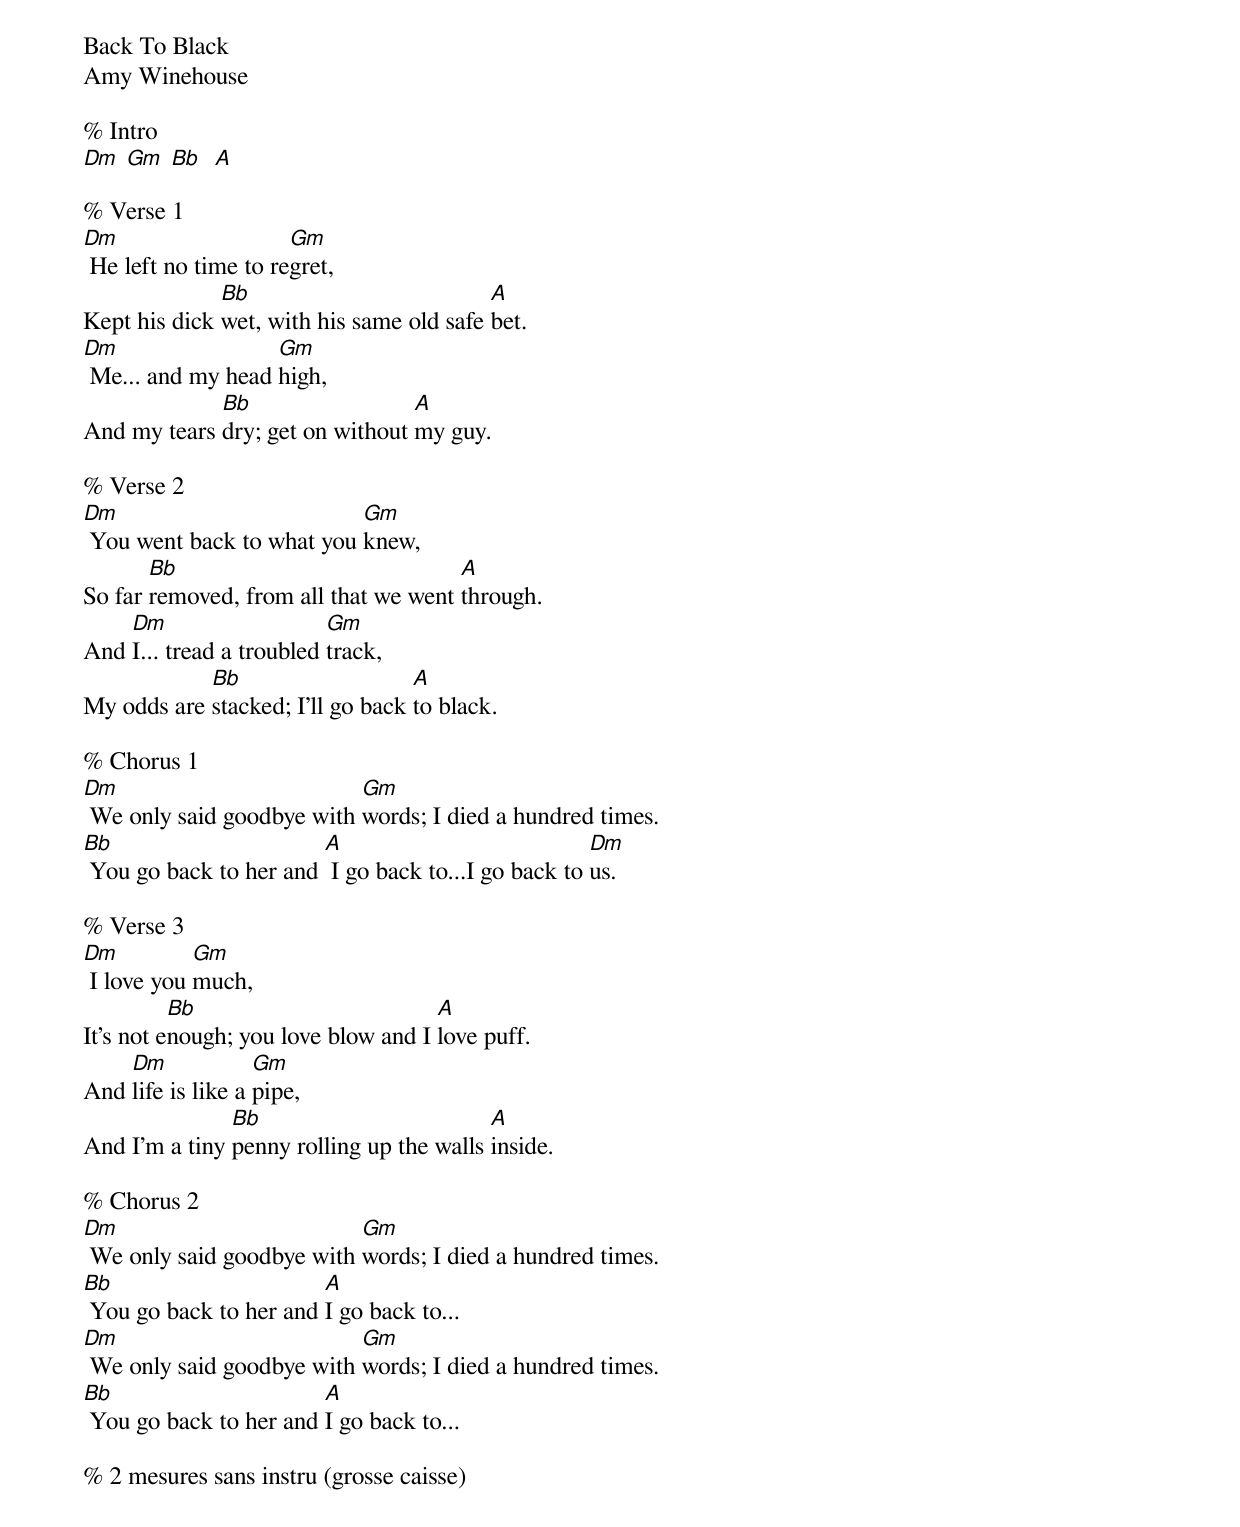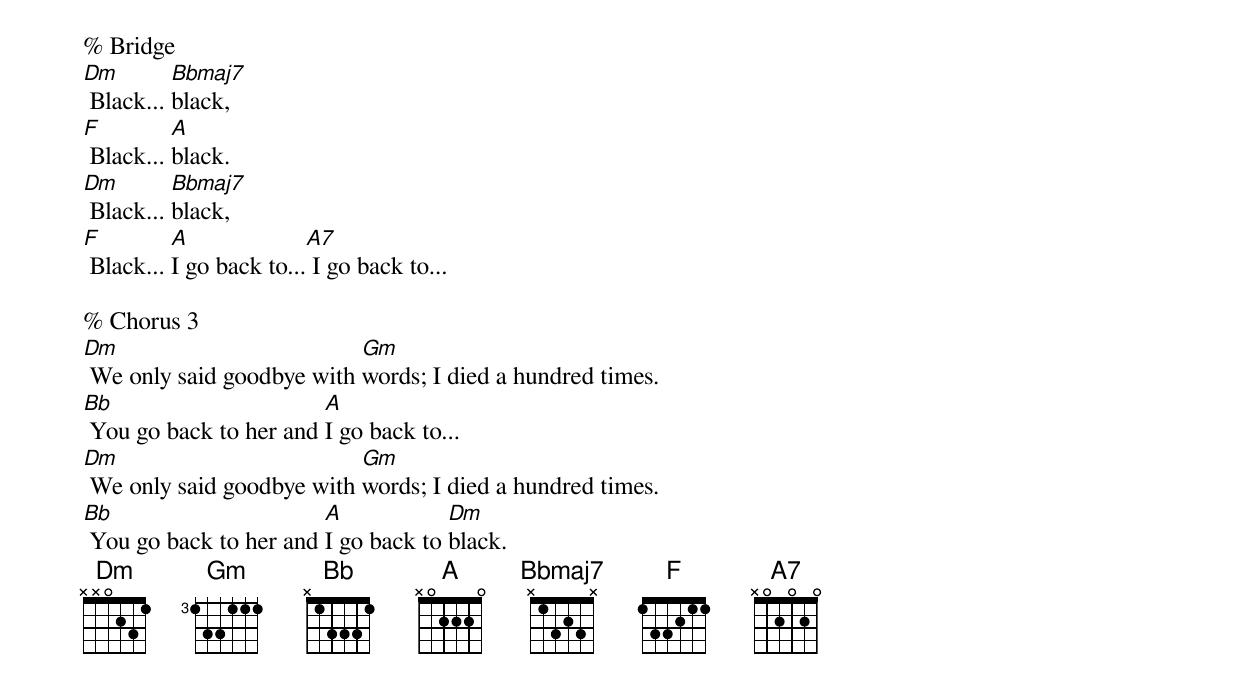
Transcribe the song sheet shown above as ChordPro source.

Back To Black
Amy Winehouse

% Intro
[Dm] [Gm] [Bb]  [A]

% Verse 1
[Dm] He left no time to re[Gm]gret,
Kept his dick [Bb]wet, with his same old safe [A]bet.
[Dm] Me... and my head [Gm]high,
And my tears [Bb]dry; get on without [A]my guy.

% Verse 2
[Dm] You went back to what you [Gm]knew,
So far [Bb]removed, from all that we went [A]through.
And [Dm]I... tread a troubled [Gm]track,
My odds are [Bb]stacked; I'll go back [A]to black.

% Chorus 1
[Dm] We only said goodbye with [Gm]words; I died a hundred times.
[Bb] You go back to her and [A] I go back to...I go back to [Dm]us.

% Verse 3
[Dm] I love you [Gm]much,
It's not e[Bb]nough; you love blow and I [A]love puff.
And [Dm]life is like a [Gm]pipe,
And I'm a tiny [Bb]penny rolling up the walls [A]inside.

% Chorus 2
[Dm] We only said goodbye with [Gm]words; I died a hundred times.
[Bb] You go back to her and [A]I go back to...
[Dm] We only said goodbye with [Gm]words; I died a hundred times.
[Bb] You go back to her and [A]I go back to...

% 2 mesures sans instru (grosse caisse)

% Bridge
[Dm] Black... [Bbmaj7]black,
[F] Black... [A]black.
[Dm] Black... [Bbmaj7]black,
[F] Black... [A]I go back to...[A7] I go back to...

% Chorus 3
[Dm] We only said goodbye with [Gm]words; I died a hundred times.
[Bb] You go back to her and [A]I go back to...
[Dm] We only said goodbye with [Gm]words; I died a hundred times.
[Bb] You go back to her and [A]I go back to [Dm]black.
